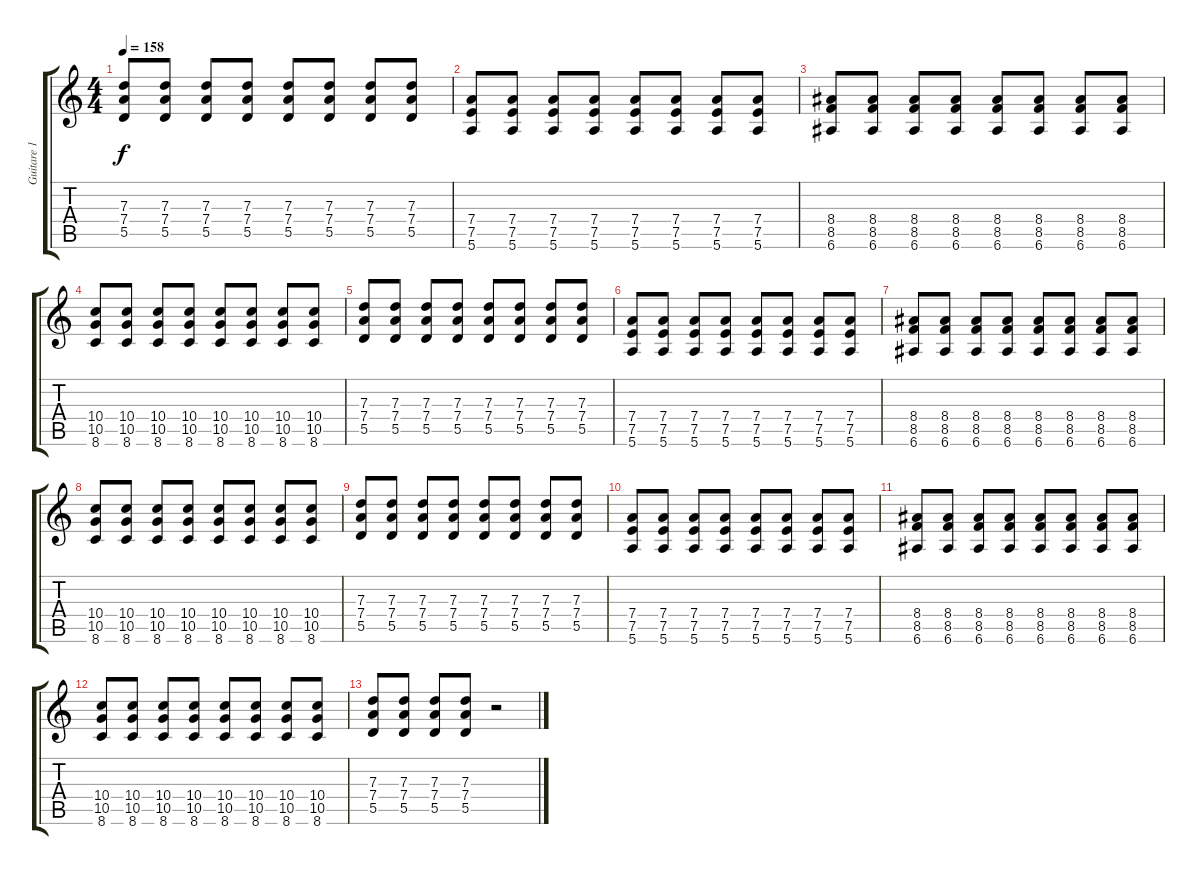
\track ("Guitare 1" "Guitare 1") {instrument distortionguitar}
\staff {score tabs}
\tuning (E4 B3 G3 D3 A2 E2) {hide}
\ts (4 4)
\tempo 158
\clef g2
\ks c
(7.3 7.4 5.5).8{dy f} (7.3 7.4 5.5).8 (7.3 7.4 5.5).8 (7.3 7.4 5.5).8 (7.3 7.4 5.5).8 (7.3 7.4 5.5).8 (7.3 7.4 5.5).8 (7.3 7.4 5.5).8 |
(7.4 7.5 5.6).8 (7.4 7.5 5.6).8 (7.4 7.5 5.6).8 (7.4 7.5 5.6).8 (7.4 7.5 5.6).8 (7.4 7.5 5.6).8 (7.4 7.5 5.6).8 (7.4 7.5 5.6).8 |
(8.4 8.5 6.6).8 (8.4 8.5 6.6).8 (8.4 8.5 6.6).8 (8.4 8.5 6.6).8 (8.4 8.5 6.6).8 (8.4 8.5 6.6).8 (8.4 8.5 6.6).8 (8.4 8.5 6.6).8 |
(10.4 10.5 8.6).8 (10.4 10.5 8.6).8 (10.4 10.5 8.6).8 (10.4 10.5 8.6).8 (10.4 10.5 8.6).8 (10.4 10.5 8.6).8 (10.4 10.5 8.6).8 (10.4 10.5 8.6).8 |
(7.3 7.4 5.5).8 (7.3 7.4 5.5).8 (7.3 7.4 5.5).8 (7.3 7.4 5.5).8 (7.3 7.4 5.5).8 (7.3 7.4 5.5).8 (7.3 7.4 5.5).8 (7.3 7.4 5.5).8 |
(7.4 7.5 5.6).8 (7.4 7.5 5.6).8 (7.4 7.5 5.6).8 (7.4 7.5 5.6).8 (7.4 7.5 5.6).8 (7.4 7.5 5.6).8 (7.4 7.5 5.6).8 (7.4 7.5 5.6).8 |
(8.4 8.5 6.6).8 (8.4 8.5 6.6).8 (8.4 8.5 6.6).8 (8.4 8.5 6.6).8 (8.4 8.5 6.6).8 (8.4 8.5 6.6).8 (8.4 8.5 6.6).8 (8.4 8.5 6.6).8 |
(10.4 10.5 8.6).8 (10.4 10.5 8.6).8 (10.4 10.5 8.6).8 (10.4 10.5 8.6).8 (10.4 10.5 8.6).8 (10.4 10.5 8.6).8 (10.4 10.5 8.6).8 (10.4 10.5 8.6).8 |
(7.3 7.4 5.5).8 (7.3 7.4 5.5).8 (7.3 7.4 5.5).8 (7.3 7.4 5.5).8 (7.3 7.4 5.5).8 (7.3 7.4 5.5).8 (7.3 7.4 5.5).8 (7.3 7.4 5.5).8 |
(7.4 7.5 5.6).8 (7.4 7.5 5.6).8 (7.4 7.5 5.6).8 (7.4 7.5 5.6).8 (7.4 7.5 5.6).8 (7.4 7.5 5.6).8 (7.4 7.5 5.6).8 (7.4 7.5 5.6).8 |
(8.4 8.5 6.6).8 (8.4 8.5 6.6).8 (8.4 8.5 6.6).8 (8.4 8.5 6.6).8 (8.4 8.5 6.6).8 (8.4 8.5 6.6).8 (8.4 8.5 6.6).8 (8.4 8.5 6.6).8 |
(10.4 10.5 8.6).8 (10.4 10.5 8.6).8 (10.4 10.5 8.6).8 (10.4 10.5 8.6).8 (10.4 10.5 8.6).8 (10.4 10.5 8.6).8 (10.4 10.5 8.6).8 (10.4 10.5 8.6).8 |
(7.3 7.4 5.5).8 (7.3 7.4 5.5).8 (7.3 7.4 5.5).8 (7.3 7.4 5.5).8 r.2
